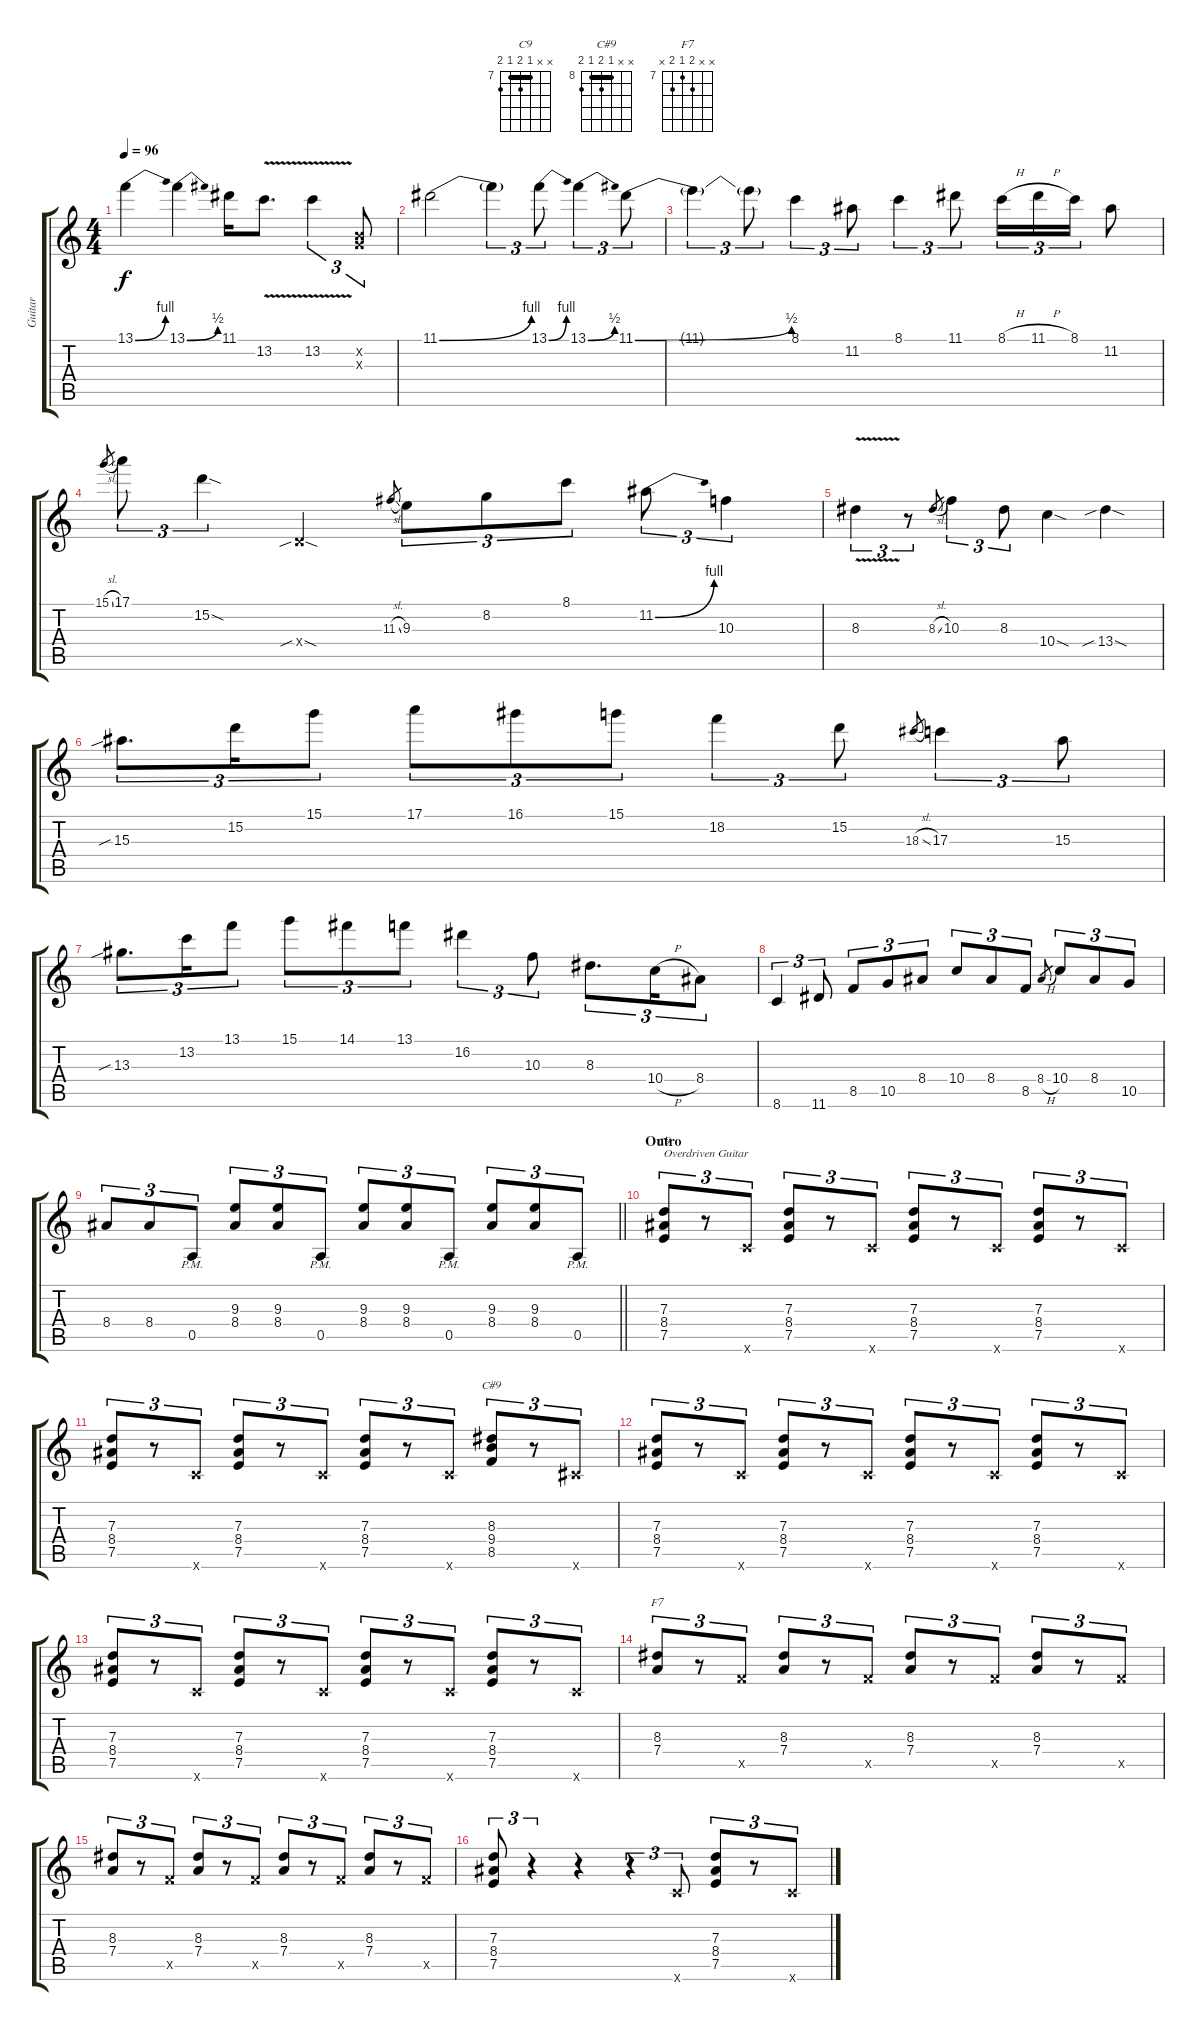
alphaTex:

\track ("Guitar" "Guitar") {mute instrument overdrivenguitar}
\staff {score tabs}
\tuning (E4 B3 G3 D3 A2 E2) {hide}
\chord ("C9" x x 7 8 7 8) {firstfret 7 barre 7}
\chord ("C#9" x x 8 9 8 9) {firstfret 8 barre 8}
\chord ("F7" x x 8 7 8 x) {firstfret 7}
\ts (4 4)
\tempo 96
\clef g2
\ks c
13.1{be (bend 0 0 60 4)}.4{dy f} 13.1{be (bend 0 0 60 2)}.4 11.1.16 13.2{v}.8{d} 13.2{v}.4{tu (3 2)} (0.2{x} 0.3{x}).8{tu (3 2)} |
11.1{be (bend 0 0 60 4)}.2 11.1{t}.4{tu (3 2)} 13.1{be (bend 0 0 60 4)}.8{tu (3 2)} 13.1{be (bend 0 0 60 2)}.4{tu (3 2)} 11.1{be (bend 0 0 60 2)}.8{tu (3 2)} |
11.1{t}.4{tu (3 2)} 11.1{t}.8{tu (3 2)} 8.1.4{tu (3 2)} 11.2.8{tu (3 2)} 8.1.4{tu (3 2)} 11.1.8{tu (3 2)} 8.1{h}.16{tu (3 2)} 11.1{h}.16{tu (3 2)} 8.1.16{tu (3 2)} 11.2.8 |
15.1{sl}.8{gr} 17.1.8{tu (3 2)} 15.2{sod}.4{tu (3 2)} 0.4{sib sod x}.4 11.3{sl}.8{gr} 9.3.8{tu (3 2)} 8.2.8{tu (3 2)} 8.1.8{tu (3 2)} 11.2{be (bend 0 0 60 4)}.8{tu (3 2)} 10.3.4{tu (3 2)} |
8.3{v}.4{tu (3 2)} r.8{tu (3 2)} 8.3{sl}.8{gr} 10.3.4{tu (3 2)} 8.3.8{tu (3 2)} 10.4{sod}.4 13.4{sib sod}.4 |
15.3{sib}.8{d tu (3 2)} 15.2.16{tu (3 2)} 15.1.8{tu (3 2)} 17.1.8{tu (3 2)} 16.1.8{tu (3 2)} 15.1.8{tu (3 2)} 18.2.4{tu (3 2)} 15.2.8{tu (3 2)} 18.3{sl}.8{gr} 17.3.4{tu (3 2)} 15.3.8{tu (3 2)} |
13.3{sib}.8{d tu (3 2)} 13.2.16{tu (3 2)} 13.1.8{tu (3 2)} 15.1.8{tu (3 2)} 14.1.8{tu (3 2)} 13.1.8{tu (3 2)} 16.2.4{tu (3 2)} 10.3.8{tu (3 2)} 8.3.8{d tu (3 2)} 10.4{h}.16{tu (3 2)} 8.4.8{tu (3 2)} |
8.6.4{tu (3 2)} 11.6.8{tu (3 2)} 8.5.8{tu (3 2)} 10.5.8{tu (3 2)} 8.4.8{tu (3 2)} 10.4.8{tu (3 2)} 8.4.8{tu (3 2)} 8.5.8{tu (3 2)} 8.4{h}.8{gr} 10.4.8{tu (3 2)} 8.4.8{tu (3 2)} 10.5.8{tu (3 2)} |
\barLineRight lightlight
8.4.8{tu (3 2)} 8.4.8{tu (3 2)} 0.5{pm}.8{tu (3 2)} (9.3 8.4).8{tu (3 2)} (9.3 8.4).8{tu (3 2)} 0.5{pm}.8{tu (3 2)} (9.3 8.4).8{tu (3 2)} (9.3 8.4).8{tu (3 2)} 0.5{pm}.8{tu (3 2)} (9.3 8.4).8{tu (3 2)} (9.3 8.4).8{tu (3 2)} 0.5{pm}.8{tu (3 2)} |
\section ("" "Outro")
(7.3 8.4 7.5).8{tu (3 2) ch "C9" txt "Overdriven Guitar" instrument overdrivenguitar} r.8{tu (3 2)} 8.6{x}.8{tu (3 2)} (7.3 8.4 7.5).8{tu (3 2)} r.8{tu (3 2)} 8.6{x}.8{tu (3 2)} (7.3 8.4 7.5).8{tu (3 2)} r.8{tu (3 2)} 8.6{x}.8{tu (3 2)} (7.3 8.4 7.5).8{tu (3 2)} r.8{tu (3 2)} 8.6{x}.8{tu (3 2)} |
(7.3 8.4 7.5).8{tu (3 2)} r.8{tu (3 2)} 8.6{x}.8{tu (3 2)} (7.3 8.4 7.5).8{tu (3 2)} r.8{tu (3 2)} 8.6{x}.8{tu (3 2)} (7.3 8.4 7.5).8{tu (3 2)} r.8{tu (3 2)} 8.6{x}.8{tu (3 2)} (8.3 9.4 8.5).8{tu (3 2) ch "C#9"} r.8{tu (3 2)} 9.6{x}.8{tu (3 2)} |
(7.3 8.4 7.5).8{tu (3 2)} r.8{tu (3 2)} 8.6{x}.8{tu (3 2)} (7.3 8.4 7.5).8{tu (3 2)} r.8{tu (3 2)} 8.6{x}.8{tu (3 2)} (7.3 8.4 7.5).8{tu (3 2)} r.8{tu (3 2)} 8.6{x}.8{tu (3 2)} (7.3 8.4 7.5).8{tu (3 2)} r.8{tu (3 2)} 8.6{x}.8{tu (3 2)} |
(7.3 8.4 7.5).8{tu (3 2)} r.8{tu (3 2)} 8.6{x}.8{tu (3 2)} (7.3 8.4 7.5).8{tu (3 2)} r.8{tu (3 2)} 8.6{x}.8{tu (3 2)} (7.3 8.4 7.5).8{tu (3 2)} r.8{tu (3 2)} 8.6{x}.8{tu (3 2)} (7.3 8.4 7.5).8{tu (3 2)} r.8{tu (3 2)} 8.6{x}.8{tu (3 2)} |
(8.3 7.4).8{tu (3 2) ch "F7"} r.8{tu (3 2)} 8.5{x}.8{tu (3 2)} (8.3 7.4).8{tu (3 2)} r.8{tu (3 2)} 8.5{x}.8{tu (3 2)} (8.3 7.4).8{tu (3 2)} r.8{tu (3 2)} 8.5{x}.8{tu (3 2)} (8.3 7.4).8{tu (3 2)} r.8{tu (3 2)} 8.5{x}.8{tu (3 2)} |
(8.3 7.4).8{tu (3 2)} r.8{tu (3 2)} 8.5{x}.8{tu (3 2)} (8.3 7.4).8{tu (3 2)} r.8{tu (3 2)} 8.5{x}.8{tu (3 2)} (8.3 7.4).8{tu (3 2)} r.8{tu (3 2)} 8.5{x}.8{tu (3 2)} (8.3 7.4).8{tu (3 2)} r.8{tu (3 2)} 8.5{x}.8{tu (3 2)} |
(7.3 8.4 7.5).8{tu (3 2)} r.4{tu (3 2)} r.4 r.4{tu (3 2)} 8.6{x}.8{tu (3 2)} (7.3 8.4 7.5).8{tu (3 2)} r.8{tu (3 2)} 8.6{x}.8{tu (3 2)}
